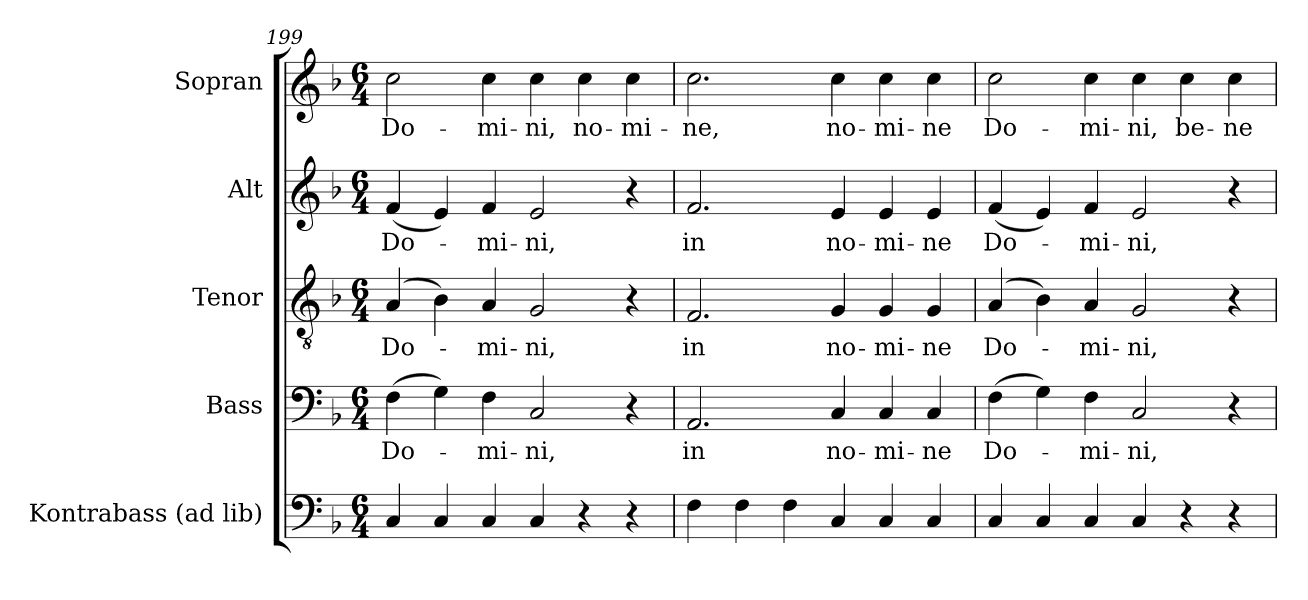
**kern	**kern	**text	**kern	**text	**kern	**text	**kern	**text
*part5	*part4	*part4	*part3	*part3	*part2	*part2	*part1	*part1
*staff5	*staff4	*staff4	*staff3	*staff3	*staff2	*staff2	*staff1	*staff1
*I"Kontrabass (ad lib)	*I"Bass	*	*I"Tenor	*	*I"Alt	*	*I"Sopran	*
*I'Kb.	*I'B.	*	*I'T.	*	*I'A.	*	*I'S.	*
*clefF4	*clefF4	*	*clefGv2	*	*clefG2	*	*clefG2	*
*ITrd7c12	*	*	*	*	*	*	*	*
*k[b-]	*k[b-]	*	*k[b-]	*	*k[b-]	*	*k[b-]	*
*F:	*F:	*	*F:	*	*F:	*	*F:	*
*M6/4	*M6/4	*	*M6/4	*	*M6/4	*	*M6/4	*
=199	=199	=199	=199	=199	=199	=199	=199	=199
!	!	!LO:LY:b	!	!LO:LY:b	!	!LO:LY:b	!	!LO:LY:b
4CC/	(>4F\	Do-	(4A/	Do-	(<4f/	Do-	2cc\	Do-
4CC/	4G\)	.	4B-\)	.	4e/)	.	.	.
!	!	!LO:LY:b	!	!LO:LY:b	!	!LO:LY:b	!	!LO:LY:b
4CC/	4F\	-mi-	4A/	-mi-	4f/	-mi-	4cc\	-mi-
!	!	!LO:LY:b	!	!LO:LY:b	!	!LO:LY:b	!	!LO:LY:b
4CC/	2C/	-ni,	2G/	-ni,	2e/	-ni,	4cc\	-ni,
!	!	!	!	!	!	!	!	!LO:LY:b
4r	.	.	.	.	.	.	4cc\	no-
!	!	!	!	!	!	!	!	!LO:LY:b
4r	4r	.	4r	.	4r	.	4cc\	-mi-
=200	=200	=200	=200	=200	=200	=200	=200	=200
!	!	!LO:LY:b	!	!LO:LY:b	!	!LO:LY:b	!	!LO:LY:b
4FF\	2.AA/	in	2.F/	in	2.f/	in	2.cc\	-ne,
4FF\	.	.	.	.	.	.	.	.
4FF\	.	.	.	.	.	.	.	.
!	!	!LO:LY:b	!	!LO:LY:b	!	!LO:LY:b	!	!LO:LY:b
4CC/	4C/	no-	4G/	no-	4e/	no-	4cc\	no-
!	!	!LO:LY:b	!	!LO:LY:b	!	!LO:LY:b	!	!LO:LY:b
4CC/	4C/	-mi-	4G/	-mi-	4e/	-mi-	4cc\	-mi-
!	!	!LO:LY:b	!	!LO:LY:b	!	!LO:LY:b	!	!LO:LY:b
4CC/	4C/	-ne	4G/	-ne	4e/	-ne	4cc\	-ne
=201	=201	=201	=201	=201	=201	=201	=201	=201
!	!	!LO:LY:b	!	!LO:LY:b	!	!LO:LY:b	!	!LO:LY:b
4CC/	(>4F\	Do-	(4A/	Do-	(<4f/	Do-	2cc\	Do-
4CC/	4G\)	.	4B-\)	.	4e/)	.	.	.
!	!	!LO:LY:b	!	!LO:LY:b	!	!LO:LY:b	!	!LO:LY:b
4CC/	4F\	-mi-	4A/	-mi-	4f/	-mi-	4cc\	-mi-
!	!	!LO:LY:b	!	!LO:LY:b	!	!LO:LY:b	!	!LO:LY:b
4CC/	2C/	-ni,	2G/	-ni,	2e/	-ni,	4cc\	-ni,
!	!	!	!	!	!	!	!	!LO:LY:b
4r	.	.	.	.	.	.	4cc\	be-
!	!	!	!	!	!	!	!	!LO:LY:b
4r	4r	.	4r	.	4r	.	4cc\	-ne-
=	=	=	=	=	=	=	=	=
*-	*-	*-	*-	*-	*-	*-	*-	*-
